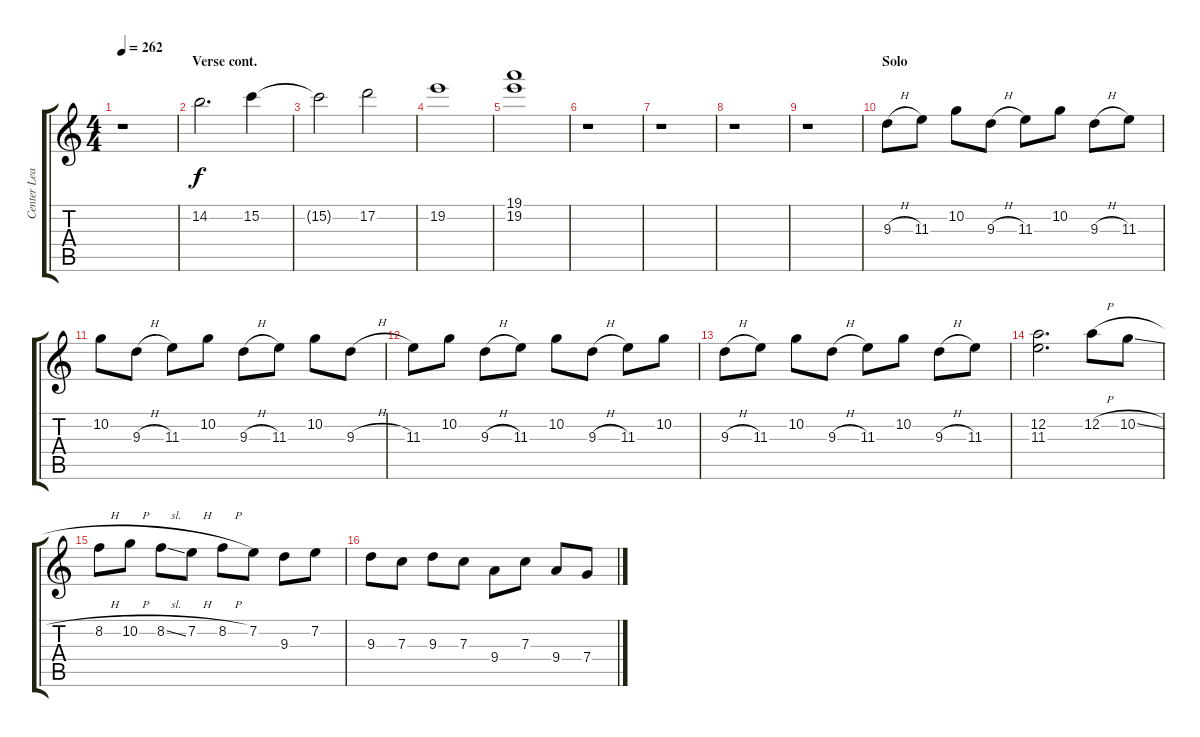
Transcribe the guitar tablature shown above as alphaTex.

\track ("Center Lead 2" "Center Lea") {instrument overdrivenguitar}
\staff {score tabs}
\tuning (D4 A3 F3 C3 G2 C2) {hide}
\ts (4 4)
\tempo 262
\clef g2
\ks aminor
r.1{dy f} |
\section ("" "Verse cont.")
14.2.2{d} 15.2.4 |
15.2{t}.2 17.2.2 |
19.2.1 |
(19.1 19.2).1 |
r.1 |
r.1 |
r.1 |
r.1 |
\section ("" "Solo")
9.3{h}.8 11.3.8 10.2.8 9.3{h}.8 11.3.8 10.2.8 9.3{h}.8 11.3.8 |
10.2.8 9.3{h}.8 11.3.8 10.2.8 9.3{h}.8 11.3.8 10.2.8 9.3{h}.8 |
11.3.8 10.2.8 9.3{h}.8 11.3.8 10.2.8 9.3{h}.8 11.3.8 10.2.8 |
9.3{h}.8 11.3.8 10.2.8 9.3{h}.8 11.3.8 10.2.8 9.3{h}.8 11.3.8 |
(12.2 11.3).2{d} 12.2{h}.8 10.2{sl}.8 |
8.2{h}.8 10.2{h}.8 8.2{sl}.8 7.2{h}.8 8.2{h}.8 7.2.8 9.3.8 7.2.8 |
9.3.8 7.3.8 9.3.8 7.3.8 9.4.8 7.3.8 9.4.8 7.4.8
